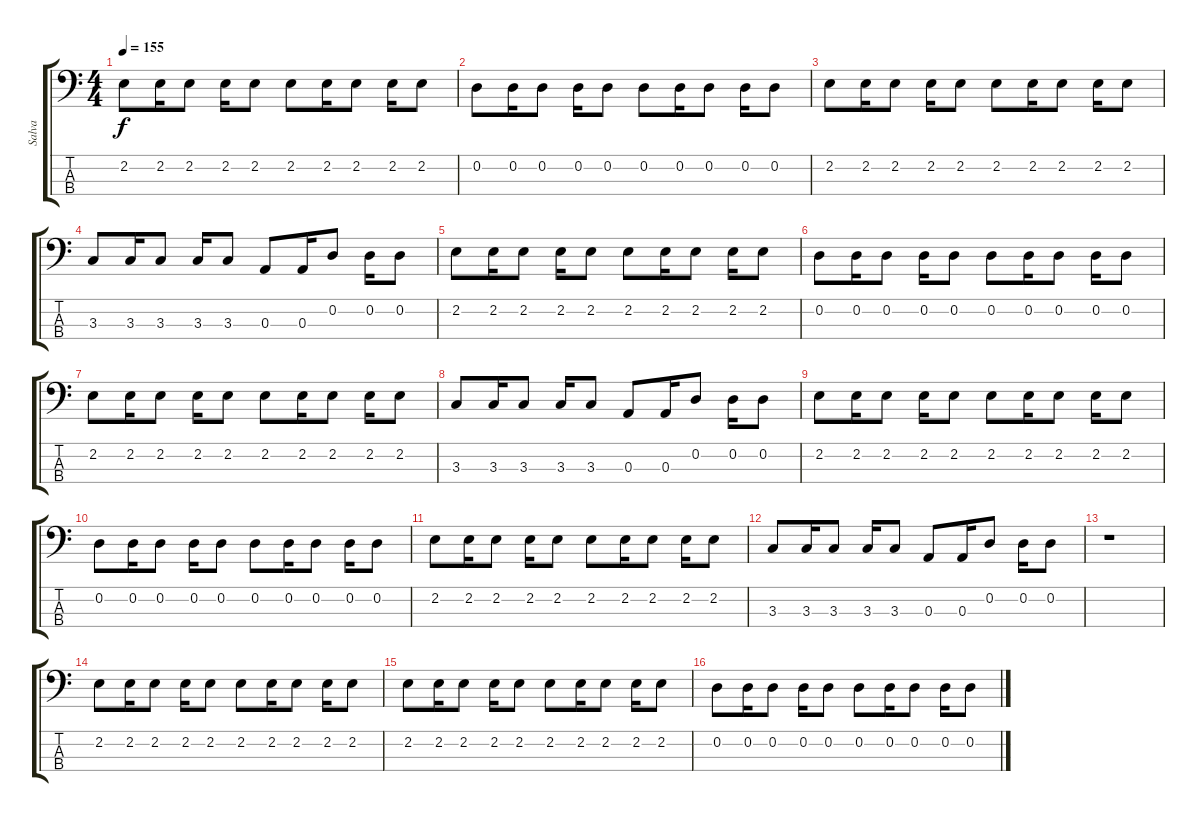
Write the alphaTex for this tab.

\track ("Salva" "Salva") {instrument electricbassfinger}
\staff {score tabs}
\tuning (G2 D2 A1 E1) {hide}
\ts (4 4)
\tempo 155
\clef f4
\ks c
2.2.8{dy f} 2.2.16 2.2.8 2.2.16 2.2.8 2.2.8 2.2.16 2.2.8 2.2.16 2.2.8 |
0.2.8 0.2.16 0.2.8 0.2.16 0.2.8 0.2.8 0.2.16 0.2.8 0.2.16 0.2.8 |
2.2.8 2.2.16 2.2.8 2.2.16 2.2.8 2.2.8 2.2.16 2.2.8 2.2.16 2.2.8 |
3.3.8 3.3.16 3.3.8 3.3.16 3.3.8 0.3.8 0.3.16 0.2.8 0.2.16 0.2.8 |
2.2.8 2.2.16 2.2.8 2.2.16 2.2.8 2.2.8 2.2.16 2.2.8 2.2.16 2.2.8 |
0.2.8 0.2.16 0.2.8 0.2.16 0.2.8 0.2.8 0.2.16 0.2.8 0.2.16 0.2.8 |
2.2.8 2.2.16 2.2.8 2.2.16 2.2.8 2.2.8 2.2.16 2.2.8 2.2.16 2.2.8 |
3.3.8 3.3.16 3.3.8 3.3.16 3.3.8 0.3.8 0.3.16 0.2.8 0.2.16 0.2.8 |
2.2.8 2.2.16 2.2.8 2.2.16 2.2.8 2.2.8 2.2.16 2.2.8 2.2.16 2.2.8 |
0.2.8 0.2.16 0.2.8 0.2.16 0.2.8 0.2.8 0.2.16 0.2.8 0.2.16 0.2.8 |
2.2.8 2.2.16 2.2.8 2.2.16 2.2.8 2.2.8 2.2.16 2.2.8 2.2.16 2.2.8 |
3.3.8 3.3.16 3.3.8 3.3.16 3.3.8 0.3.8 0.3.16 0.2.8 0.2.16 0.2.8 |
r.1 |
2.2.8 2.2.16 2.2.8 2.2.16 2.2.8 2.2.8 2.2.16 2.2.8 2.2.16 2.2.8 |
2.2.8 2.2.16 2.2.8 2.2.16 2.2.8 2.2.8 2.2.16 2.2.8 2.2.16 2.2.8 |
0.2.8 0.2.16 0.2.8 0.2.16 0.2.8 0.2.8 0.2.16 0.2.8 0.2.16 0.2.8
